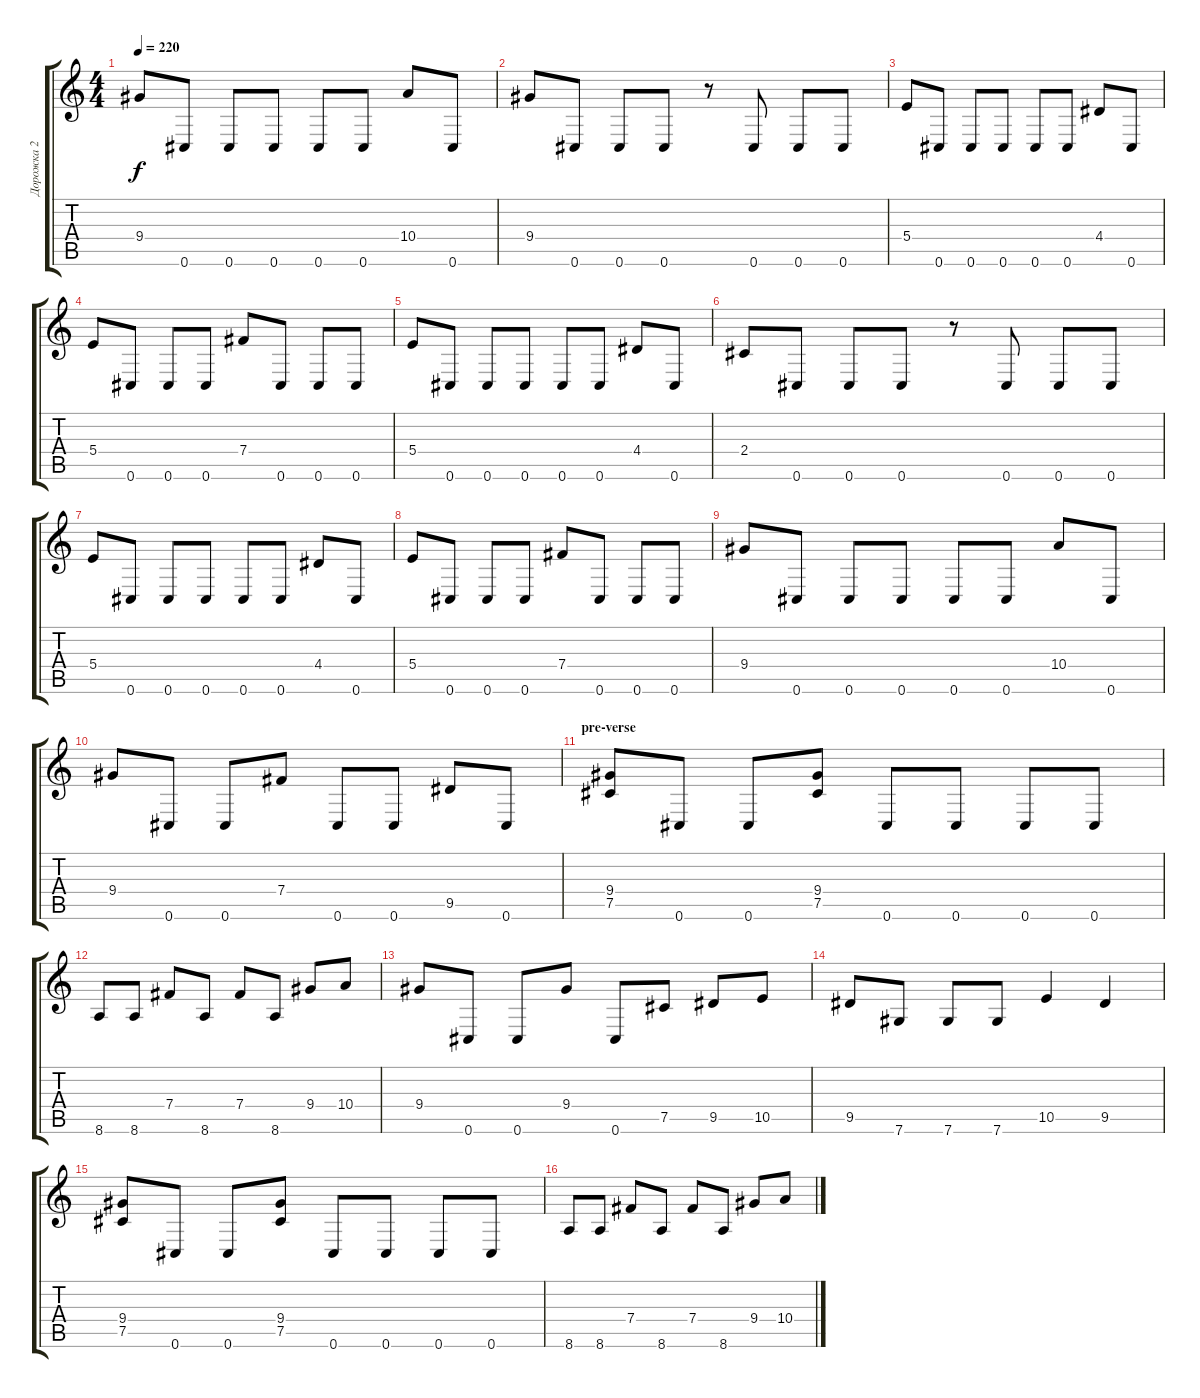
\track ("Дорожка 2" "Дорожка 2") {instrument distortionguitar}
\staff {score tabs}
\tuning (Db4 Ab3 E3 B2 Gb2 Db2) {hide}
\ts (4 4)
\tempo 220
\clef g2
\ks c
9.4.8{dy f} 0.6.8 0.6.8 0.6.8 0.6.8 0.6.8 10.4.8 0.6.8 |
9.4.8 0.6.8 0.6.8 0.6.8 r.8 0.6.8 0.6.8 0.6.8 |
5.4.8 0.6.8 0.6.8 0.6.8 0.6.8 0.6.8 4.4.8 0.6.8 |
5.4.8 0.6.8 0.6.8 0.6.8 7.4.8 0.6.8 0.6.8 0.6.8 |
5.4.8 0.6.8 0.6.8 0.6.8 0.6.8 0.6.8 4.4.8 0.6.8 |
2.4.8 0.6.8 0.6.8 0.6.8 r.8 0.6.8 0.6.8 0.6.8 |
5.4.8 0.6.8 0.6.8 0.6.8 0.6.8 0.6.8 4.4.8 0.6.8 |
5.4.8 0.6.8 0.6.8 0.6.8 7.4.8 0.6.8 0.6.8 0.6.8 |
9.4.8 0.6.8 0.6.8 0.6.8 0.6.8 0.6.8 10.4.8 0.6.8 |
9.4.8 0.6.8 0.6.8 7.4.8 0.6.8 0.6.8 9.5.8 0.6.8 |
\section ("" "pre-verse")
(9.4 7.5).8 0.6.8 0.6.8 (9.4 7.5).8 0.6.8 0.6.8 0.6.8 0.6.8 |
8.6.8 8.6.8 7.4.8 8.6.8 7.4.8 8.6.8 9.4.8 10.4.8 |
9.4.8 0.6.8 0.6.8 9.4.8 0.6.8 7.5.8 9.5.8 10.5.8 |
9.5.8 7.6.8 7.6.8 7.6.8 10.5.4 9.5.4 |
(9.4 7.5).8 0.6.8 0.6.8 (9.4 7.5).8 0.6.8 0.6.8 0.6.8 0.6.8 |
8.6.8 8.6.8 7.4.8 8.6.8 7.4.8 8.6.8 9.4.8 10.4.8
